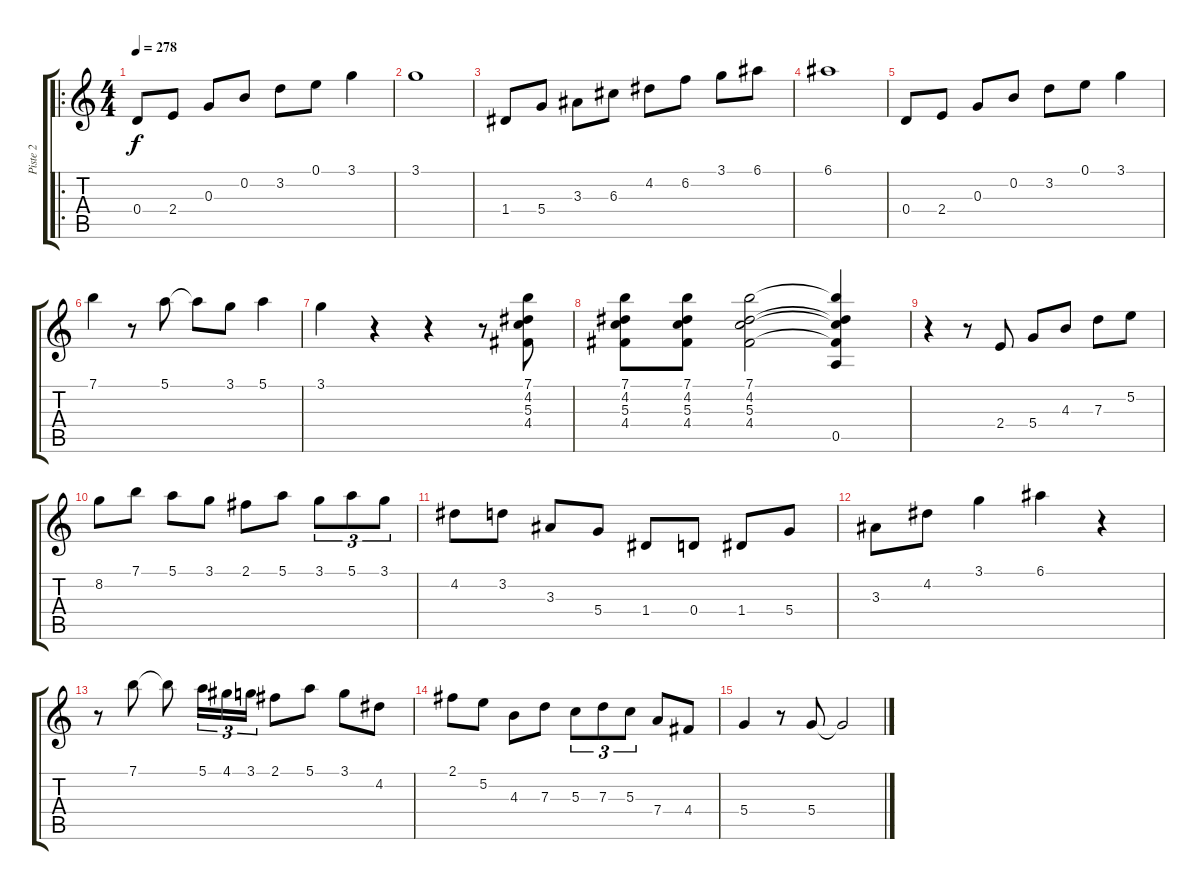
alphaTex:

\track ("Piste 2" "Piste 2") {instrument acousticguitarsteel}
\staff {score tabs}
\tuning (E4 B3 G3 D3 A2 E2) {hide}
\ro
\ts (4 4)
\tempo 278
\clef g2
\ks c
0.4.8{dy f instrument acousticguitarsteel} 2.4.8 0.3.8 0.2.8 3.2.8 0.1.8 3.1.4 |
3.1.1 |
1.4.8 5.4.8 3.3.8 6.3.8 4.2.8 6.2.8 3.1.8 6.1.8 |
6.1.1 |
0.4.8 2.4.8 0.3.8 0.2.8 3.2.8 0.1.8 3.1.4 |
7.1.4 r.8 5.1.8 5.1{t}.8 3.1.8 5.1.4 |
3.1.4 r.4 r.4 r.8 (7.1 4.2 5.3 4.4).8 |
(7.1 4.2 5.3 4.4).8 (7.1 4.2 5.3 4.4).8 (7.1 4.2 5.3 4.4).2 (7.1{t} 4.2{t} 5.3{t} 4.4{t} 0.5).4 |
r.4 r.8 2.4.8 5.4.8 4.3.8 7.3.8 5.2.8 |
8.2.8 7.1.8 5.1.8 3.1.8 2.1.8 5.1.8 3.1.8{tu (3 2)} 5.1.8{tu (3 2)} 3.1.8{tu (3 2)} |
4.2.8 3.2.8 3.3.8 5.4.8 1.4.8 0.4.8 1.4.8 5.4.8 |
3.3.8 4.2.8 3.1.4 6.1.4 r.4 |
r.8 7.1.8 7.1{t}.8 5.1.16{tu (3 2)} 4.1.16{tu (3 2)} 3.1.16{tu (3 2)} 2.1.8 5.1.8 3.1.8 4.2.8 |
2.1.8 5.2.8 4.3.8 7.3.8 5.3.8{tu (3 2)} 7.3.8{tu (3 2)} 5.3.8{tu (3 2)} 7.4.8 4.4.8 |
5.4.4 r.8 5.4.8 5.4{t}.2
